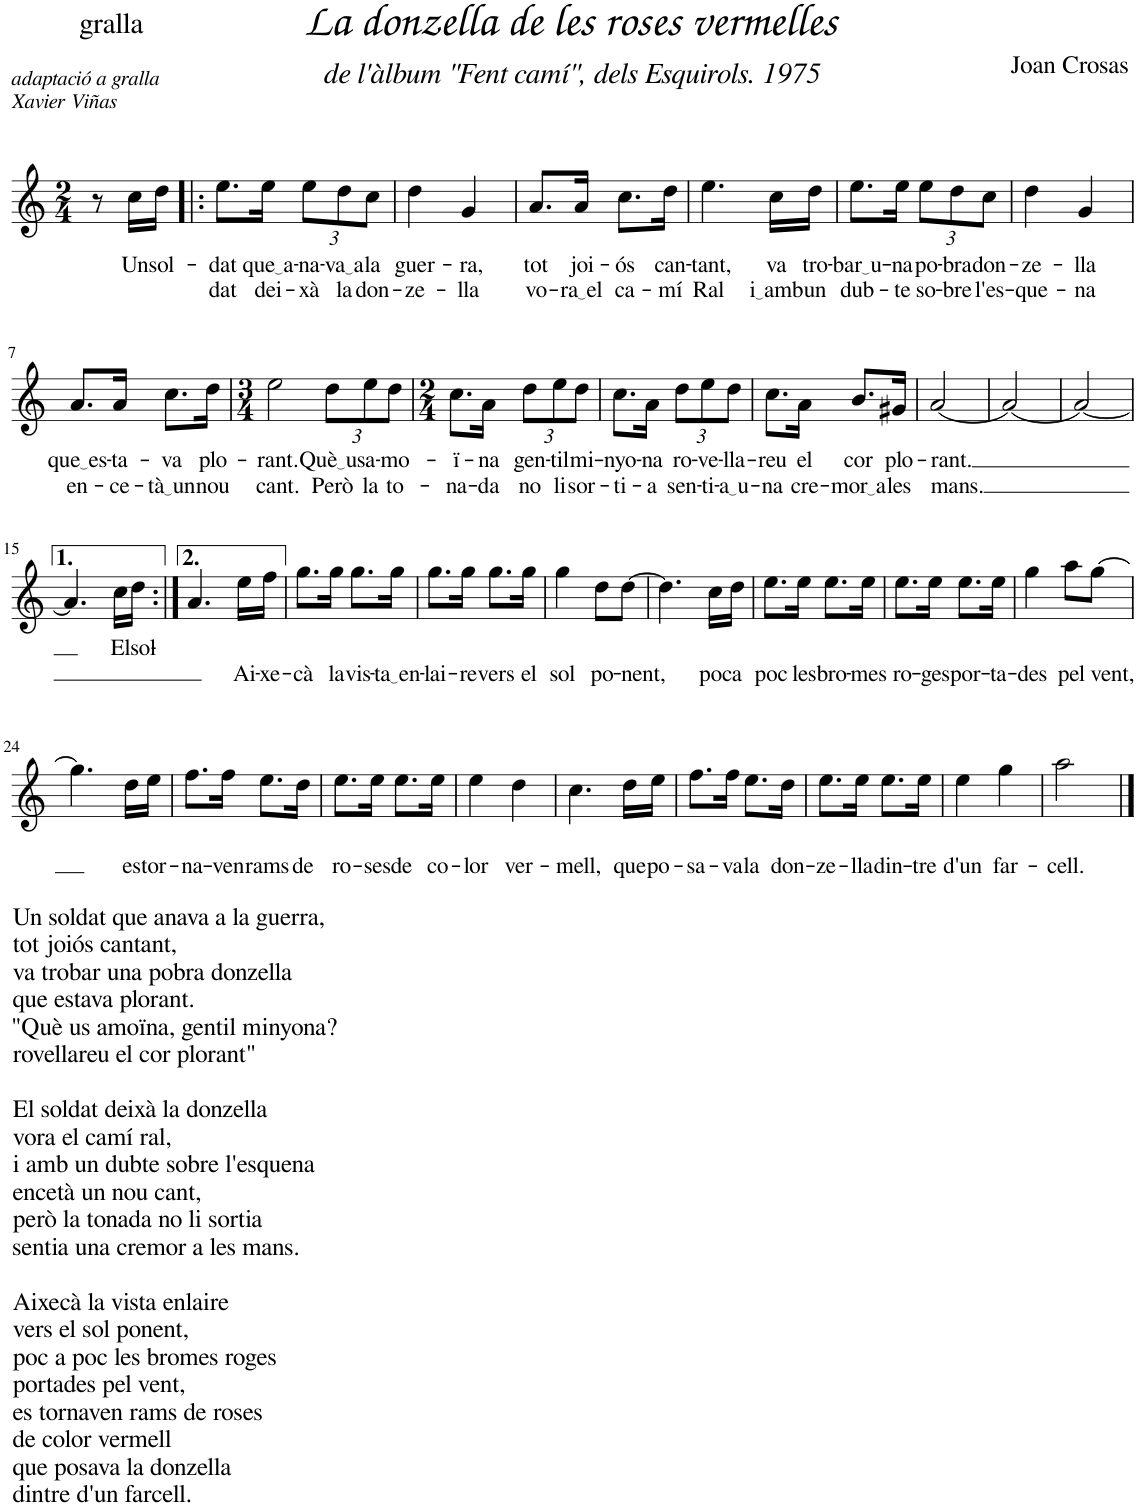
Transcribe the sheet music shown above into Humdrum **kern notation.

**kern	**text	**text
*part1	*part1	*part1
*staff1	*staff1	*staff1
*I"Oboè	*	*
*I'Ob.	*	*
*clefG2	*	*
*k[]	*	*
*M2/4	*	*
=	=	=
8r	.	.
!	!LO:LY:b	!
16cc\LL	Un	.
!	!LO:LY:b	!
16dd\JJ	sol-	.
=1!|:	=1!|:	=1!|:
!	!LO:LY:b	!LO:LY:b
8.ee\L	-dat	dat
!	!LO:LY:b	!LO:LY:b
16ee\Jk	que a	dei-
*Xbrackettup	*	*
!	!LO:LY:b	!LO:LY:b
12ee\L	-na-	-xà
!	!LO:LY:b	!LO:LY:b
12dd\	va a	la
!	!LO:LY:b	!LO:LY:b
12cc\J	la	don-
=2	=2	=2
!	!LO:LY:b	!LO:LY:b
4dd\	guer-	-ze-
!	!LO:LY:b	!LO:LY:b
4g/	-ra,	-lla
=3	=3	=3
!	!LO:LY:b	!LO:LY:b
8.a/L	tot	vo-
!	!LO:LY:b	!LO:LY:b
16a/Jk	joi-	ra el
!	!LO:LY:b	!LO:LY:b
8.cc\L	-ós	ca-
!	!LO:LY:b	!LO:LY:b
16dd\Jk	can-	-mí
=4	=4	=4
!	!LO:LY:b	!LO:LY:b
4.ee\	-tant,	Ral
!	!LO:LY:b	!LO:LY:b
16cc\LL	va	i amb
!	!LO:LY:b	!LO:LY:b
16dd\JJ	tro-	un
=5	=5	=5
!	!LO:LY:b	!LO:LY:b
8.ee\L	bar u	dub-
!	!LO:LY:b	!LO:LY:b
16ee\Jk	-na	-te
!	!LO:LY:b	!LO:LY:b
12ee\L	po-	so-
!	!LO:LY:b	!LO:LY:b
12dd\	-bra	-bre
!	!LO:LY:b	!LO:LY:b
12cc\J	don-	l'es-
=6	=6	=6
!	!LO:LY:b	!LO:LY:b
4dd\	-ze-	-que-
!	!LO:LY:b	!LO:LY:b
4g/	-lla	-na
!!LO:LB:g=z
=7	=7	=7
!	!LO:LY:b	!LO:LY:b
8.a/L	que es	en-
!	!LO:LY:b	!LO:LY:b
16a/Jk	-ta-	-ce-
!	!LO:LY:b	!LO:LY:b
8.cc\L	-va	tà un
!	!LO:LY:b	!LO:LY:b
16dd\Jk	plo-	nou
=8	=8	=8
*M3/4	*	*
!	!LO:LY:b	!LO:LY:b
2ee\	-rant.	cant.
!	!LO:LY:b	!LO:LY:b
12dd\L	Què us	Però
!	!LO:LY:b	!LO:LY:b
12ee\	a-	la
!	!LO:LY:b	!LO:LY:b
12dd\J	-mo-	to-
=9	=9	=9
*M2/4	*	*
!	!LO:LY:b	!LO:LY:b
8.cc\L	-ï-	-na-
!	!LO:LY:b	!LO:LY:b
16a\Jk	-na	-da
!	!LO:LY:b	!LO:LY:b
12dd\L	gen-	no
!	!LO:LY:b	!LO:LY:b
12ee\	-til	li
!	!LO:LY:b	!LO:LY:b
12dd\J	mi-	sor-
=10	=10	=10
!	!LO:LY:b	!LO:LY:b
8.cc\L	-nyo-	-ti-
!	!LO:LY:b	!LO:LY:b
16a\Jk	-na	-a
!	!LO:LY:b	!LO:LY:b
12dd\L	ro-	sen-
!	!LO:LY:b	!LO:LY:b
12ee\	-ve-	-ti-
!	!LO:LY:b	!LO:LY:b
12dd\J	-lla-	a u
=11	=11	=11
!	!LO:LY:b	!LO:LY:b
8.cc\L	-reu	-na
!	!LO:LY:b	!LO:LY:b
16a\Jk	el	cre-
!	!LO:LY:b	!LO:LY:b
8.b/L	cor	mor a
!	!LO:LY:b	!LO:LY:b
16g#X/Jk	plo-	les
=12	=12	=12
!	!LO:LY:b	!LO:LY:b
[2a/	-rant.	mans.
=13	=13	=13
2a/_	.	.
=14	=14	=14
2a/_	.	.
!!LO:LB:g=z
=15	=15	=15
4.a/]	.	.
!	!LO:LY:b	!
16cc\LL	El	.
!	!LO:LY:b	!
16dd\JJ	sol-	.
=16:|!	=16:|!	=16:|!
4.a/	.	.
!	!	!LO:LY:b
16ee\LL	.	Ai-
!	!	!LO:LY:b
16ff\JJ	.	-xe-
=17	=17	=17
!	!	!LO:LY:b
8.gg\L	.	-cà
!	!	!LO:LY:b
16gg\Jk	.	la
!	!	!LO:LY:b
8.gg\L	.	vis-
!	!	!LO:LY:b
16gg\Jk	.	ta en
=18	=18	=18
!	!	!LO:LY:b
8.gg\L	.	-lai-
!	!	!LO:LY:b
16gg\Jk	.	-re
!	!	!LO:LY:b
8.gg\L	.	vers
!	!	!LO:LY:b
16gg\Jk	.	el
=19	=19	=19
!	!	!LO:LY:b
4gg\	.	sol
!	!	!LO:LY:b
8dd\L	.	po-
!	!	!LO:LY:b
[8dd\J	.	-nent,
=20	=20	=20
4.dd\]	.	.
!	!	!LO:LY:b
16cc\LL	.	poc
!	!	!LO:LY:b
16dd\JJ	.	a
=21	=21	=21
!	!	!LO:LY:b
8.ee\L	.	poc
!	!	!LO:LY:b
16ee\Jk	.	les
!	!	!LO:LY:b
8.ee\L	.	bro-
!	!	!LO:LY:b
16ee\Jk	.	-mes
=22	=22	=22
!	!	!LO:LY:b
8.ee\L	.	ro-
!	!	!LO:LY:b
16ee\Jk	.	-ges
!	!	!LO:LY:b
8.ee\L	.	por-
!	!	!LO:LY:b
16ee\Jk	.	-ta-
=23	=23	=23
!	!	!LO:LY:b
4gg\	.	-des
!	!	!LO:LY:b
8aa\L	.	pel
!	!	!LO:LY:b
[8gg\J	.	vent,
!!LO:LB:g=z
=24	=24	=24
4.gg\]	.	.
!	!	!LO:LY:b
16dd\LL	.	es
!	!	!LO:LY:b
16ee\JJ	.	tor-
=25	=25	=25
!	!	!LO:LY:b
8.ff\L	.	-na-
!	!	!LO:LY:b
16ff\Jk	.	-ven
!	!	!LO:LY:b
8.ee\L	.	rams
!	!	!LO:LY:b
16dd\Jk	.	de
=26	=26	=26
!	!	!LO:LY:b
8.ee\L	.	ro-
!	!	!LO:LY:b
16ee\Jk	.	-ses
!	!	!LO:LY:b
8.ee\L	.	de
!	!	!LO:LY:b
16ee\Jk	.	co-
=27	=27	=27
!	!	!LO:LY:b
4ee\	.	-lor
!	!	!LO:LY:b
4dd\	.	ver-
=28	=28	=28
!	!	!LO:LY:b
4.cc\	.	-mell,
!	!	!LO:LY:b
16dd\LL	.	que
!	!	!LO:LY:b
16ee\JJ	.	po-
=29	=29	=29
!	!	!LO:LY:b
8.ff\L	.	-sa-
!	!	!LO:LY:b
16ff\Jk	.	-va
!	!	!LO:LY:b
8.ee\L	.	la
!	!	!LO:LY:b
16dd\Jk	.	don-
=30	=30	=30
!	!	!LO:LY:b
8.ee\L	.	-ze-
!	!	!LO:LY:b
16ee\Jk	.	-lla
!	!	!LO:LY:b
8.ee\L	.	din-
!	!	!LO:LY:b
16ee\Jk	.	-tre
=31	=31	=31
!	!	!LO:LY:b
4ee\	.	d'un
!	!	!LO:LY:b
4gg\	.	far-
=32	=32	=32
!	!	!LO:LY:b
2aa\	.	-cell.
==	==	==
*-	*-	*-
